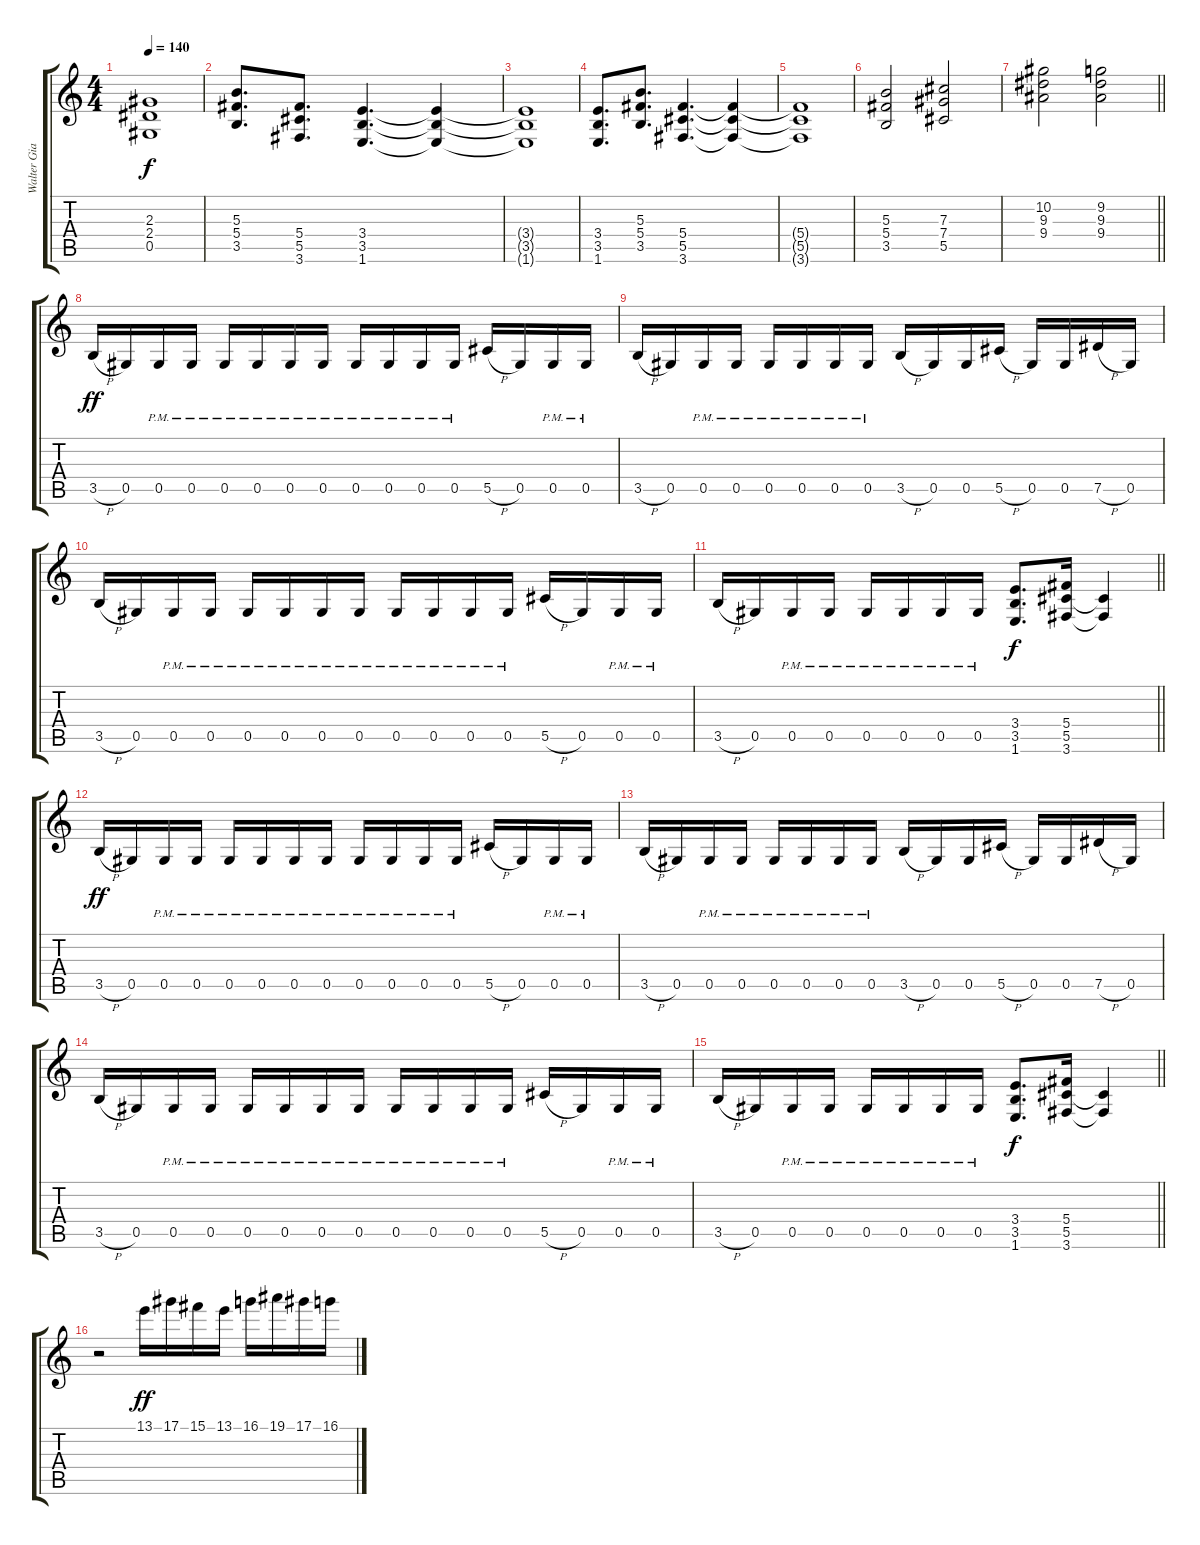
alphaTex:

\track ("Walter Giardino" "Walter Gia") {instrument distortionguitar}
\staff {score tabs}
\tuning (Eb4 Bb3 Gb3 Db3 Ab2 Eb2) {hide}
\ts (4 4)
\tempo 140
\clef g2
\ks c
(2.3{t} 2.4{t} 0.5{t}).1{dy f} |
(5.3 5.4 3.5).8{d} (5.4 5.5 3.6).8{d} (3.4 3.5 1.6).4{d} (3.4{t} 3.5{t} 1.6{t}).4 |
(3.4{t} 3.5{t} 1.6{t}).1 |
(3.4 3.5 1.6).8{d} (5.3 5.4 3.5).8{d} (5.4 5.5 3.6).4{d} (5.4{t} 5.5{t} 3.6{t}).4 |
(5.4{t} 5.5{t} 3.6{t}).1 |
(5.3 5.4 3.5).2 (7.3 7.4 5.5).2 |
\barLineRight lightlight
(10.2 9.3 9.4).2 (9.2 9.3 9.4).2 |
3.5{h}.16{dy ff} 0.5.16 0.5{pm}.16 0.5{pm}.16 0.5{pm}.16 0.5{pm}.16 0.5{pm}.16 0.5{pm}.16 0.5{pm}.16 0.5{pm}.16 0.5{pm}.16 0.5{pm}.16 5.5{h}.16 0.5.16 0.5{pm}.16 0.5{pm}.16 |
3.5{h}.16 0.5.16 0.5{pm}.16 0.5{pm}.16 0.5{pm}.16 0.5{pm}.16 0.5{pm}.16 0.5{pm}.16 3.5{h}.16 0.5.16 0.5.16 5.5{h}.16 0.5.16 0.5.16 7.5{h}.16 0.5.16 |
3.5{h}.16 0.5.16 0.5{pm}.16 0.5{pm}.16 0.5{pm}.16 0.5{pm}.16 0.5{pm}.16 0.5{pm}.16 0.5{pm}.16 0.5{pm}.16 0.5{pm}.16 0.5{pm}.16 5.5{h}.16 0.5.16 0.5{pm}.16 0.5{pm}.16 |
\barLineRight lightlight
3.5{h}.16 0.5.16 0.5{pm}.16 0.5{pm}.16 0.5{pm}.16 0.5{pm}.16 0.5{pm}.16 0.5{pm}.16 (3.4 3.5 1.6).8{d dy f} (5.4 5.5 3.6).16 (5.5{t} 3.6{t}).4 |
3.5{h}.16{dy ff} 0.5.16 0.5{pm}.16 0.5{pm}.16 0.5{pm}.16 0.5{pm}.16 0.5{pm}.16 0.5{pm}.16 0.5{pm}.16 0.5{pm}.16 0.5{pm}.16 0.5{pm}.16 5.5{h}.16 0.5.16 0.5{pm}.16 0.5{pm}.16 |
3.5{h}.16 0.5.16 0.5{pm}.16 0.5{pm}.16 0.5{pm}.16 0.5{pm}.16 0.5{pm}.16 0.5{pm}.16 3.5{h}.16 0.5.16 0.5.16 5.5{h}.16 0.5.16 0.5.16 7.5{h}.16 0.5.16 |
3.5{h}.16 0.5.16 0.5{pm}.16 0.5{pm}.16 0.5{pm}.16 0.5{pm}.16 0.5{pm}.16 0.5{pm}.16 0.5{pm}.16 0.5{pm}.16 0.5{pm}.16 0.5{pm}.16 5.5{h}.16 0.5.16 0.5{pm}.16 0.5{pm}.16 |
\barLineRight lightlight
3.5{h}.16 0.5.16 0.5{pm}.16 0.5{pm}.16 0.5{pm}.16 0.5{pm}.16 0.5{pm}.16 0.5{pm}.16 (3.4 3.5 1.6).8{d dy f} (5.4 5.5 3.6).16 (5.5{t} 3.6{t}).4 |
r.2 13.1.16{dy ff} 17.1.16 15.1.16 13.1.16 16.1.16 19.1.16 17.1.16 16.1.16
